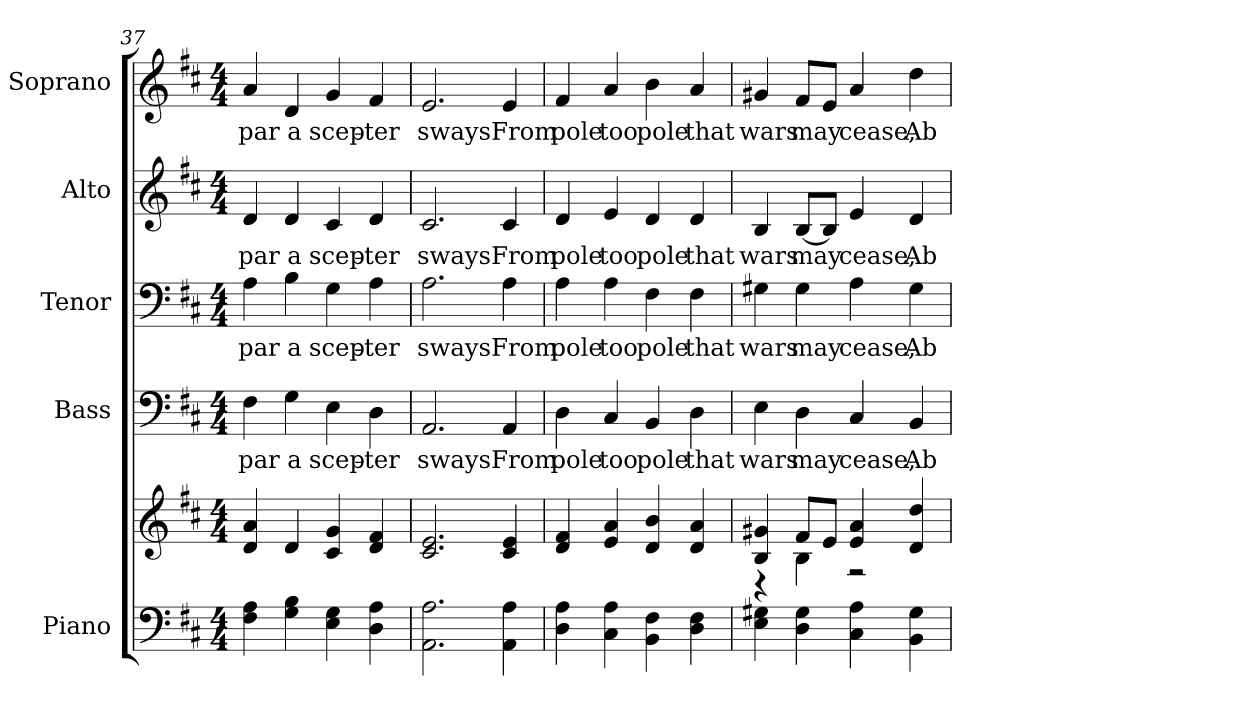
**kern	**kern	**kern	**text	**kern	**text	**kern	**text	**kern	**text
*part5	*part5	*part4	*part4	*part3	*part3	*part2	*part2	*part1	*part1
*staff6	*staff5	*staff4	*staff4	*staff3	*staff3	*staff2	*staff2	*staff1	*staff1
*I"Piano	*	*I"Bass	*	*I"Tenor	*	*I"Alto	*	*I"Soprano	*
*I'Pno.	*	*I'B.	*	*I'T.	*	*I'A.	*	*I'S.	*
!!LO:PB:g=z
*clefF4	*clefG2	*clefF4	*	*clefF4	*	*clefG2	*	*clefG2	*
*k[f#c#]	*k[f#c#]	*k[f#c#]	*	*k[f#c#]	*	*k[f#c#]	*	*k[f#c#]	*
*D:	*D:	*D:	*	*D:	*	*D:	*	*D:	*
*M4/4	*M4/4	*M4/4	*	*M4/4	*	*M4/4	*	*M4/4	*
=37	=37	=37	=37	=37	=37	=37	=37	=37	=37
!	!	!	!LO:LY:b:color=#000000	!	!	!	!	!	!
!	!	!	!	!	!LO:LY:b:color=#000000	!	!	!	!
!	!	!	!	!	!	!	!LO:LY:b:color=#000000	!	!
!	!	!	!	!	!	!	!	!	!LO:LY:b:color=#000000
4F#i\ 4Ai	4di/ 4ai	4F#i\	par	4Ai\	par	4di/	par	4ai/	par
!	!	!	!LO:LY:b:color=#000000	!	!	!	!	!	!
!	!	!	!	!	!LO:LY:b:color=#000000	!	!	!	!
!	!	!	!	!	!	!	!LO:LY:b:color=#000000	!	!
!	!	!	!	!	!	!	!	!	!LO:LY:b:color=#000000
4Gi\ 4Bi	4di/	4Gi\	a	4Bi\	a	4di/	a	4di/	a
!	!	!	!LO:LY:b:color=#000000	!	!	!	!	!	!
!	!	!	!	!	!LO:LY:b:color=#000000	!	!	!	!
!	!	!	!	!	!	!	!LO:LY:b:color=#000000	!	!
!	!	!	!	!	!	!	!	!	!LO:LY:b:color=#000000
4Ei\ 4Gi	4c#i/ 4gi	4Ei\	scep-	4Gi\	scep-	4c#i/	scep-	4gi/	scep-
!	!	!	!LO:LY:b:color=#000000	!	!	!	!	!	!
!	!	!	!	!	!LO:LY:b:color=#000000	!	!	!	!
!	!	!	!	!	!	!	!LO:LY:b:color=#000000	!	!
!	!	!	!	!	!	!	!	!	!LO:LY:b:color=#000000
4Di\ 4Ai	4di/ 4f#i	4Di\	-ter	4Ai\	-ter	4di/	-ter	4f#i/	-ter
=38	=38	=38	=38	=38	=38	=38	=38	=38	=38
!	!	!	!LO:LY:b:color=#000000	!	!	!	!	!	!
!	!	!	!	!	!LO:LY:b:color=#000000	!	!	!	!
!	!	!	!	!	!	!	!LO:LY:b:color=#000000	!	!
!	!	!	!	!	!	!	!	!	!LO:LY:b:color=#000000
2.AAi\ 2.Ai	2.c#i/ 2.ei	2.AAi/	sways	2.Ai\	sways	2.c#i/	sways	2.ei/	sways
!	!	!	!LO:LY:b:color=#000000	!	!	!	!	!	!
!	!	!	!	!	!LO:LY:b:color=#000000	!	!	!	!
!	!	!	!	!	!	!	!LO:LY:b:color=#000000	!	!
!	!	!	!	!	!	!	!	!	!LO:LY:b:color=#000000
4AAi\ 4Ai	4c#i/ 4ei	4AAi/	From	4Ai\	From	4c#i/	From	4ei/	From
!!LO:PB:g=z
=39	=39	=39	=39	=39	=39	=39	=39	=39	=39
!	!	!	!LO:LY:b:color=#000000	!	!	!	!	!	!
!	!	!	!	!	!LO:LY:b:color=#000000	!	!	!	!
!	!	!	!	!	!	!	!LO:LY:b:color=#000000	!	!
!	!	!	!	!	!	!	!	!	!LO:LY:b:color=#000000
4Di\ 4Ai	4di/ 4f#i	4Di\	pole	4Ai\	pole	4di/	pole	4f#i/	pole
!	!	!	!LO:LY:b:color=#000000	!	!	!	!	!	!
!	!	!	!	!	!LO:LY:b:color=#000000	!	!	!	!
!	!	!	!	!	!	!	!LO:LY:b:color=#000000	!	!
!	!	!	!	!	!	!	!	!	!LO:LY:b:color=#000000
4C#i\ 4Ai	4ei/ 4ai	4C#i/	too	4Ai\	too	4ei/	too	4ai/	too
!	!	!	!LO:LY:b:color=#000000	!	!	!	!	!	!
!	!	!	!	!	!LO:LY:b:color=#000000	!	!	!	!
!	!	!	!	!	!	!	!LO:LY:b:color=#000000	!	!
!	!	!	!	!	!	!	!	!	!LO:LY:b:color=#000000
4BBi\ 4F#i	4di/ 4bi	4BBi/	pole	4F#i\	pole	4di/	pole	4bi\	pole
!	!	!	!LO:LY:b:color=#000000	!	!	!	!	!	!
!	!	!	!	!	!LO:LY:b:color=#000000	!	!	!	!
!	!	!	!	!	!	!	!LO:LY:b:color=#000000	!	!
!	!	!	!	!	!	!	!	!	!LO:LY:b:color=#000000
4Di\ 4F#i	4di/ 4ai	4Di\	that	4F#i\	that	4di/	that	4ai/	that
=40	=40	=40	=40	=40	=40	=40	=40	=40	=40
*	*^	*	*	*	*	*	*	*	*
!	!	!	!	!LO:LY:b:color=#000000	!	!	!	!	!	!
!	!	!	!	!	!	!LO:LY:b:color=#000000	!	!	!	!
!	!	!	!	!	!	!	!	!LO:LY:b:color=#000000	!	!
!	!	!	!	!	!	!	!	!	!	!LO:LY:b:color=#000000
4Ei\ 4G#Xi	4Bi/ 4g#Xi	4r	4Ei\	wars	4G#Xi\	wars	4Bi/	wars	4g#Xi/	wars
!	!	!	!	!LO:LY:b:color=#000000	!	!	!	!	!	!
!	!	!	!	!	!	!LO:LY:b:color=#000000	!	!	!	!
!	!	!	!	!	!	!	!	!LO:LY:b:color=#000000	!	!
!	!	!	!	!	!	!	!	!	!	!LO:LY:b:color=#000000
4Di\ 4G#i	8f#i/L	4Bi\	4Di\	may	4G#i\	may	[<8Bi/L	may	8f#i/L	may
.	8ei/J	.	.	.	.	.	8Bi/J]	.	8ei/J	.
!	!	!	!	!LO:LY:b:color=#000000	!	!	!	!	!	!
!	!	!	!	!	!	!LO:LY:b:color=#000000	!	!	!	!
!	!	!	!	!	!	!	!	!LO:LY:b:color=#000000	!	!
!	!	!	!	!	!	!	!	!	!	!LO:LY:b:color=#000000
4C#i\ 4Ai	4ei/ 4ai	2r	4C#i/	cease,	4Ai\	cease,	4ei/	cease,	4ai/	cease,
!	!	!	!	!LO:LY:b:color=#000000	!	!	!	!	!	!
!	!	!	!	!	!	!LO:LY:b:color=#000000	!	!	!	!
!	!	!	!	!	!	!	!	!LO:LY:b:color=#000000	!	!
!	!	!	!	!	!	!	!	!	!	!LO:LY:b:color=#000000
4BBi\ 4G#i	4di/ 4ddi	.	4BBi/	Ab-	4G#i\	Ab-	4di/	Ab-	4ddi\	Ab-
*	*v	*v	*	*	*	*	*	*	*	*
=	=	=	=	=	=	=	=	=	=
*-	*-	*-	*-	*-	*-	*-	*-	*-	*-
